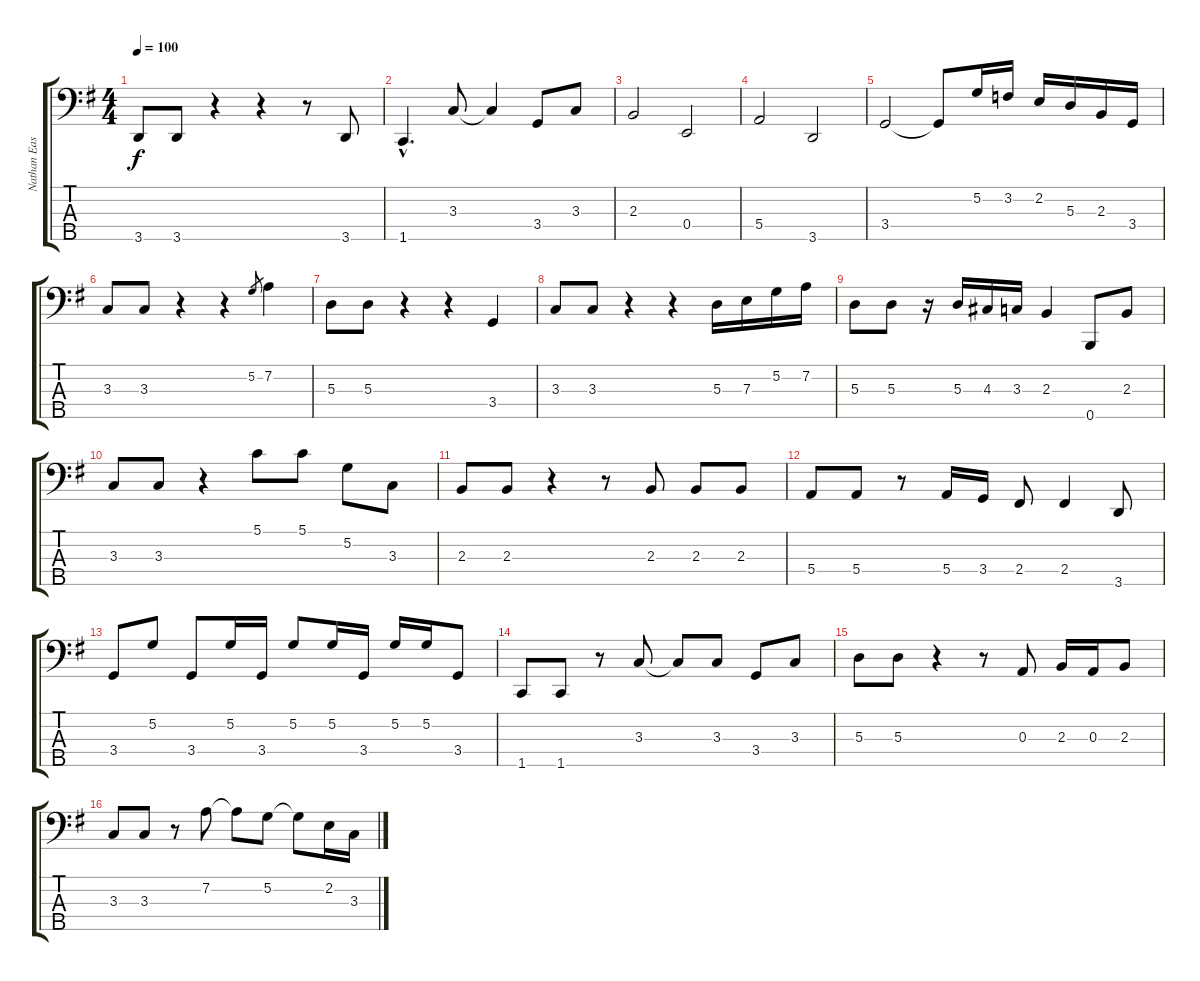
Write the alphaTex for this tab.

\track ("Nathan East Bass" "Nathan Eas") {instrument electricbassfinger}
\staff {score tabs}
\tuning (G2 D2 A1 E1 B0) {hide}
\ts (4 4)
\tempo 100
\clef f4
\ks g
3.5.8{dy f} 3.5.8 r.4 r.4 r.8 3.5.8 |
1.5{hac}.4{d} 3.3.8 3.3{t}.4 3.4.8 3.3.8 |
2.3.2 0.4.2 |
5.4.2 3.5.2 |
3.4.2 3.4{t}.8 5.2.16 3.2.16 2.2.16 5.3.16 2.3.16 3.4.16 |
3.3.8 3.3.8 r.4 r.4 5.2.8{gr} 7.2.4 |
5.3.8 5.3.8 r.4 r.4 3.4.4 |
3.3.8 3.3.8 r.4 r.4 5.3.16 7.3.16 5.2.16 7.2.16 |
5.3.8 5.3.8 r.16 5.3.16 4.3.16 3.3.16 2.3.4 0.5.8 2.3.8 |
3.3.8 3.3.8 r.4 5.1.8 5.1.8 5.2.8 3.3.8 |
2.3.8 2.3.8 r.4 r.8 2.3.8 2.3.8 2.3.8 |
5.4.8 5.4.8 r.8 5.4.16 3.4.16 2.4.8 2.4.4 3.5.8 |
3.4.8 5.2.8 3.4.8 5.2.16 3.4.16 5.2.8 5.2.16 3.4.16 5.2.16 5.2.16 3.4.8 |
1.5.8 1.5.8 r.8 3.3.8 3.3{t}.8 3.3.8 3.4.8 3.3.8 |
5.3.8 5.3.8 r.4 r.8 0.3.8 2.3.16 0.3.16 2.3.8 |
3.3.8 3.3.8 r.8 7.2.8 7.2{t}.8 5.2.8 5.2{t}.8 2.2.16 3.3.16
